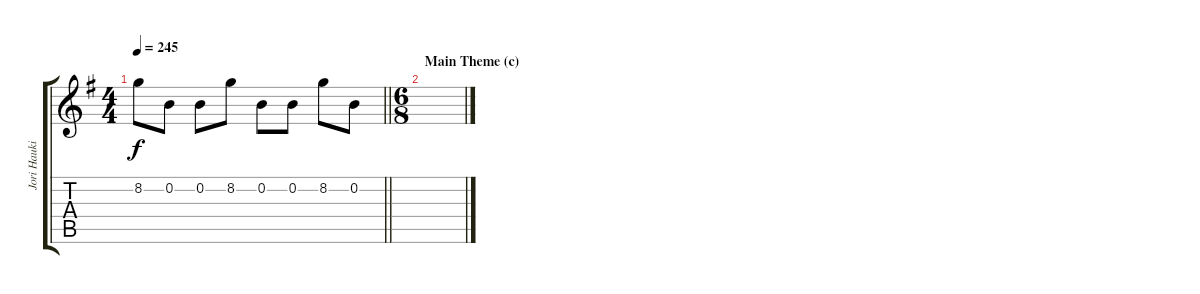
\track ("Jori Haukio (lead guitar)" "Jori Hauki") {instrument overdrivenguitar}
\staff {score tabs}
\tuning (E4 B3 G3 D3 A2 E2) {hide}
\ts (4 4)
\tempo 245
\clef g2
\barLineRight lightlight
\ks eminor
8.2.8{dy f} 0.2.8 0.2.8 8.2.8 0.2.8 0.2.8 8.2.8 0.2.8 |
\ts (6 8)
\section ("" "Main Theme (c)")
